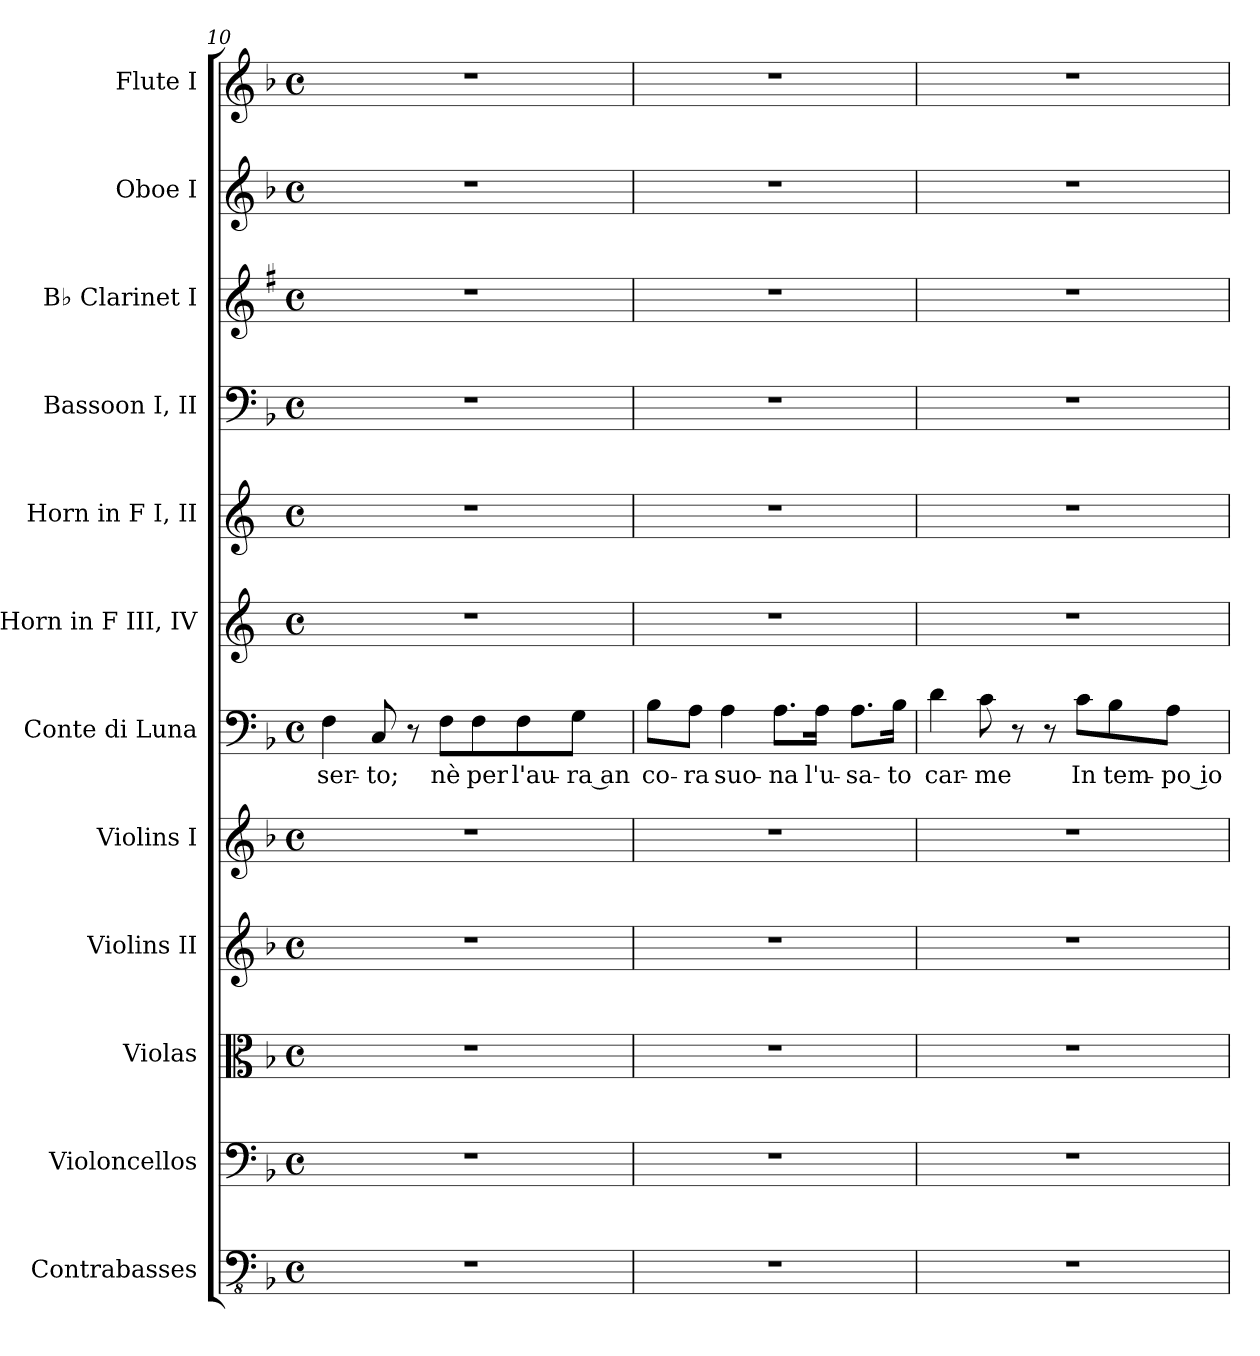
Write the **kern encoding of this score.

**kern	**kern	**kern	**kern	**kern	**kern	**text	**kern	**kern	**kern	**kern	**kern	**kern
*part12	*part11	*part10	*part9	*part8	*part7	*part7	*part6	*part5	*part4	*part3	*part2	*part1
*staff12	*staff11	*staff10	*staff9	*staff8	*staff7	*staff7	*staff6	*staff5	*staff4	*staff3	*staff2	*staff1
*I"Contrabasses	*I"Violoncellos	*I"Violas	*I"Violins II	*I"Violins I	*I"Conte di Luna	*	*I"Horn in F  III, IV	*I"Horn in F  I, II	*I"Bassoon I, II	*I"B♭ Clarinet I	*I"Oboe I	*I"Flute I
*I'Cb.	*I'Vc.	*I'Vla.	*I'Vln. II	*I'Vln. I	*I'di Luna	*	*	*	*I'Bsn. I, II	*I'B♭ Cl. I	*I'Ob. I	*I'Fl. I
!!LO:PB:g=z
*clefFv4	*clefF4	*clefC3	*clefG2	*clefG2	*clefF4	*	*clefG2	*clefG2	*clefF4	*clefG2	*clefG2	*clefG2
*	*	*	*	*	*	*	*ITrd4c7	*ITrd4c7	*	*ITrd1c2	*	*
*k[b-]	*k[b-]	*k[b-]	*k[b-]	*k[b-]	*k[b-]	*	*k[b-]	*k[b-]	*k[b-]	*k[b-]	*k[b-]	*k[b-]
*M4/4	*M4/4	*M4/4	*M4/4	*M4/4	*M4/4	*	*M4/4	*M4/4	*M4/4	*M4/4	*M4/4	*M4/4
*met(c)	*met(c)	*met(c)	*met(c)	*met(c)	*met(c)	*	*met(c)	*met(c)	*met(c)	*met(c)	*met(c)	*met(c)
=10	=10	=10	=10	=10	=10	=10	=10	=10	=10	=10	=10	=10
1r	1r	1r	1r	1r	4F\	-ser-	1r	1r	1r	1r	1r	1r
.	.	.	.	.	8C/	-to;	.	.	.	.	.	.
.	.	.	.	.	8r	.	.	.	.	.	.	.
.	.	.	.	.	8F\L	nè	.	.	.	.	.	.
.	.	.	.	.	8F\	per	.	.	.	.	.	.
.	.	.	.	.	8F\	l'au-	.	.	.	.	.	.
.	.	.	.	.	8G\J	ra an	.	.	.	.	.	.
=11	=11	=11	=11	=11	=11	=11	=11	=11	=11	=11	=11	=11
1r	1r	1r	1r	1r	8B-\L	-co-	1r	1r	1r	1r	1r	1r
.	.	.	.	.	8A\J	-ra	.	.	.	.	.	.
.	.	.	.	.	4A\	suo-	.	.	.	.	.	.
.	.	.	.	.	8.A\L	-na	.	.	.	.	.	.
.	.	.	.	.	16A\Jk	l'u-	.	.	.	.	.	.
.	.	.	.	.	8.A\L	-sa-	.	.	.	.	.	.
.	.	.	.	.	16B-\Jk	-to	.	.	.	.	.	.
=12	=12	=12	=12	=12	=12	=12	=12	=12	=12	=12	=12	=12
1r	1r	1r	1r	1r	4d\	car-	1r	1r	1r	1r	1r	1r
.	.	.	.	.	8c\	-me	.	.	.	.	.	.
.	.	.	.	.	8r	.	.	.	.	.	.	.
.	.	.	.	.	8r	.	.	.	.	.	.	.
.	.	.	.	.	8c\L	In	.	.	.	.	.	.
.	.	.	.	.	8B-\	tem-	.	.	.	.	.	.
.	.	.	.	.	8A\J	po io	.	.	.	.	.	.
=	=	=	=	=	=	=	=	=	=	=	=	=
*-	*-	*-	*-	*-	*-	*-	*-	*-	*-	*-	*-	*-
